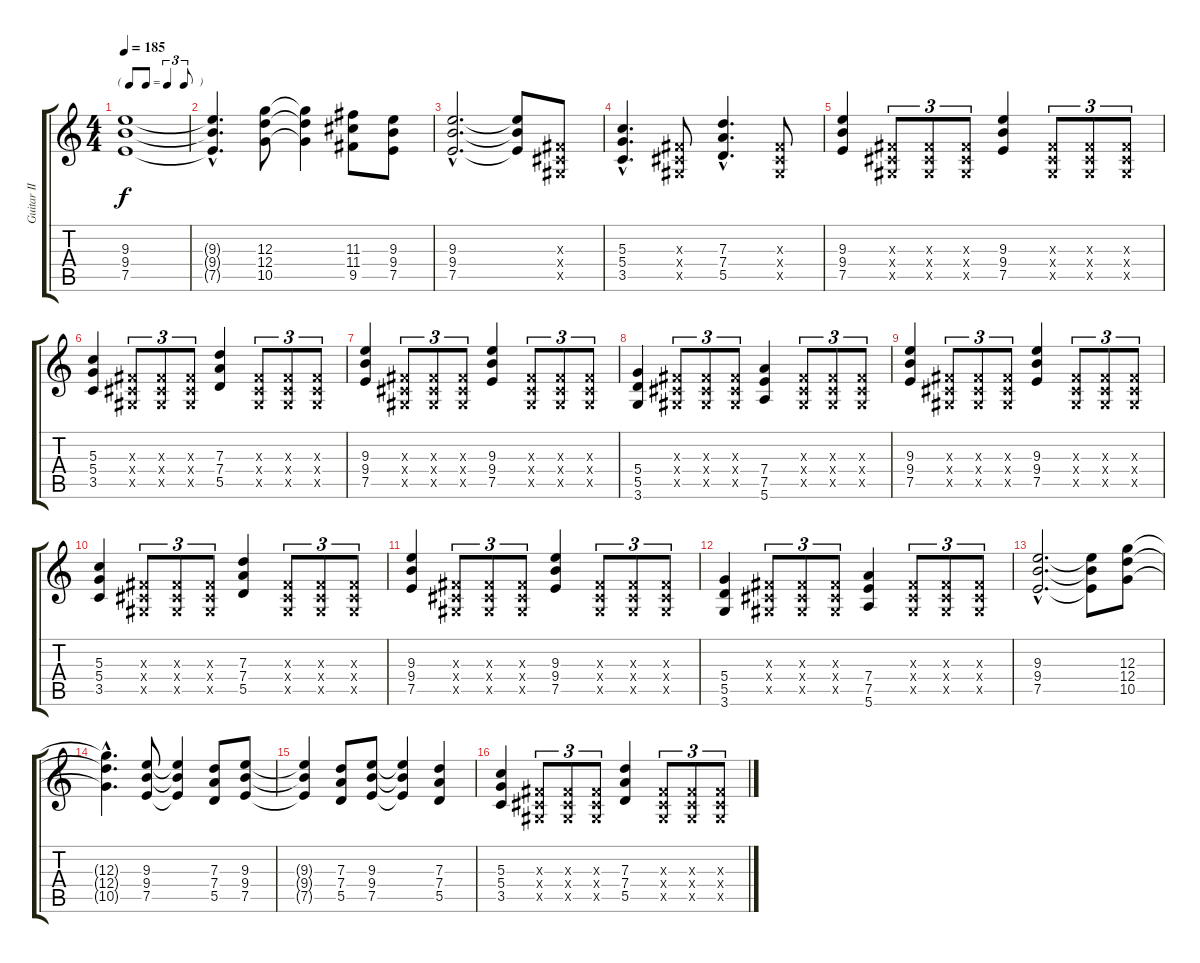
\track ("Guitar II" "Guitar II") {instrument overdrivenguitar}
\staff {score tabs}
\tuning (E4 B3 G3 D3 A2 E2) {hide}
\ts (4 4)
\tf triplet8th
\tempo 185
\clef g2
\ks c
(9.3 9.4 7.5).1{dy f} |
(9.3{hac t} 9.4{hac t} 7.5{hac t}).4{d} (12.3 12.4 10.5).8 (12.3{t} 12.4{t} 10.5{t}).4 (11.3 11.4 9.5).8 (9.3 9.4 7.5).8 |
(9.3{hac} 9.4{hac} 7.5{hac}).2{d} (9.3{t} 9.4{t} 7.5{t}).8 (-1.3{x} -1.4{x} -1.5{x}).8 |
(5.3{hac} 5.4{hac} 3.5{hac}).4{d} (-1.3{x} -1.4{x} -1.5{x}).8 (7.3{hac} 7.4{hac} 5.5{hac}).4{d} (-1.3{x} -1.4{x} -1.5{x}).8 |
(9.3 9.4 7.5).4 (-1.3{x} -1.4{x} -1.5{x}).8{tu (3 2)} (-1.3{x} -1.4{x} -1.5{x}).8{tu (3 2)} (-1.3{x} -1.4{x} -1.5{x}).8{tu (3 2)} (9.3 9.4 7.5).4 (-1.3{x} -1.4{x} -1.5{x}).8{tu (3 2)} (-1.3{x} -1.4{x} -1.5{x}).8{tu (3 2)} (-1.3{x} -1.4{x} -1.5{x}).8{tu (3 2)} |
(5.3 5.4 3.5).4 (-1.3{x} -1.4{x} -1.5{x}).8{tu (3 2)} (-1.3{x} -1.4{x} -1.5{x}).8{tu (3 2)} (-1.3{x} -1.4{x} -1.5{x}).8{tu (3 2)} (7.3 7.4 5.5).4 (-1.3{x} -1.4{x} -1.5{x}).8{tu (3 2)} (-1.3{x} -1.4{x} -1.5{x}).8{tu (3 2)} (-1.3{x} -1.4{x} -1.5{x}).8{tu (3 2)} |
(9.3 9.4 7.5).4 (-1.3{x} -1.4{x} -1.5{x}).8{tu (3 2)} (-1.3{x} -1.4{x} -1.5{x}).8{tu (3 2)} (-1.3{x} -1.4{x} -1.5{x}).8{tu (3 2)} (9.3 9.4 7.5).4 (-1.3{x} -1.4{x} -1.5{x}).8{tu (3 2)} (-1.3{x} -1.4{x} -1.5{x}).8{tu (3 2)} (-1.3{x} -1.4{x} -1.5{x}).8{tu (3 2)} |
(5.4 5.5 3.6).4 (-1.3{x} -1.4{x} -1.5{x}).8{tu (3 2)} (-1.3{x} -1.4{x} -1.5{x}).8{tu (3 2)} (-1.3{x} -1.4{x} -1.5{x}).8{tu (3 2)} (7.4 7.5 5.6).4 (-1.3{x} -1.4{x} -1.5{x}).8{tu (3 2)} (-1.3{x} -1.4{x} -1.5{x}).8{tu (3 2)} (-1.3{x} -1.4{x} -1.5{x}).8{tu (3 2)} |
(9.3 9.4 7.5).4 (-1.3{x} -1.4{x} -1.5{x}).8{tu (3 2)} (-1.3{x} -1.4{x} -1.5{x}).8{tu (3 2)} (-1.3{x} -1.4{x} -1.5{x}).8{tu (3 2)} (9.3 9.4 7.5).4 (-1.3{x} -1.4{x} -1.5{x}).8{tu (3 2)} (-1.3{x} -1.4{x} -1.5{x}).8{tu (3 2)} (-1.3{x} -1.4{x} -1.5{x}).8{tu (3 2)} |
(5.3 5.4 3.5).4 (-1.3{x} -1.4{x} -1.5{x}).8{tu (3 2)} (-1.3{x} -1.4{x} -1.5{x}).8{tu (3 2)} (-1.3{x} -1.4{x} -1.5{x}).8{tu (3 2)} (7.3 7.4 5.5).4 (-1.3{x} -1.4{x} -1.5{x}).8{tu (3 2)} (-1.3{x} -1.4{x} -1.5{x}).8{tu (3 2)} (-1.3{x} -1.4{x} -1.5{x}).8{tu (3 2)} |
(9.3 9.4 7.5).4 (-1.3{x} -1.4{x} -1.5{x}).8{tu (3 2)} (-1.3{x} -1.4{x} -1.5{x}).8{tu (3 2)} (-1.3{x} -1.4{x} -1.5{x}).8{tu (3 2)} (9.3 9.4 7.5).4 (-1.3{x} -1.4{x} -1.5{x}).8{tu (3 2)} (-1.3{x} -1.4{x} -1.5{x}).8{tu (3 2)} (-1.3{x} -1.4{x} -1.5{x}).8{tu (3 2)} |
(5.4 5.5 3.6).4 (-1.3{x} -1.4{x} -1.5{x}).8{tu (3 2)} (-1.3{x} -1.4{x} -1.5{x}).8{tu (3 2)} (-1.3{x} -1.4{x} -1.5{x}).8{tu (3 2)} (7.4 7.5 5.6).4 (-1.3{x} -1.4{x} -1.5{x}).8{tu (3 2)} (-1.3{x} -1.4{x} -1.5{x}).8{tu (3 2)} (-1.3{x} -1.4{x} -1.5{x}).8{tu (3 2)} |
(9.3{hac} 9.4{hac} 7.5{hac}).2{d} (9.3{t} 9.4{t} 7.5{t}).8 (12.3 12.4 10.5).8 |
(12.3{hac t} 12.4{hac t} 10.5{hac t}).4{d} (9.3 9.4 7.5).8 (9.3{t} 9.4{t} 7.5{t}).4 (7.3 7.4 5.5).8 (9.3 9.4 7.5).8 |
(9.3{t} 9.4{t} 7.5{t}).4 (7.3 7.4 5.5).8 (9.3 9.4 7.5).8 (9.3{t} 9.4{t} 7.5{t}).4 (7.3 7.4 5.5).4 |
(5.3 5.4 3.5).4 (-1.3{x} -1.4{x} -1.5{x}).8{tu (3 2)} (-1.3{x} -1.4{x} -1.5{x}).8{tu (3 2)} (-1.3{x} -1.4{x} -1.5{x}).8{tu (3 2)} (7.3 7.4 5.5).4 (-1.3{x} -1.4{x} -1.5{x}).8{tu (3 2)} (-1.3{x} -1.4{x} -1.5{x}).8{tu (3 2)} (-1.3{x} -1.4{x} -1.5{x}).8{tu (3 2)}
